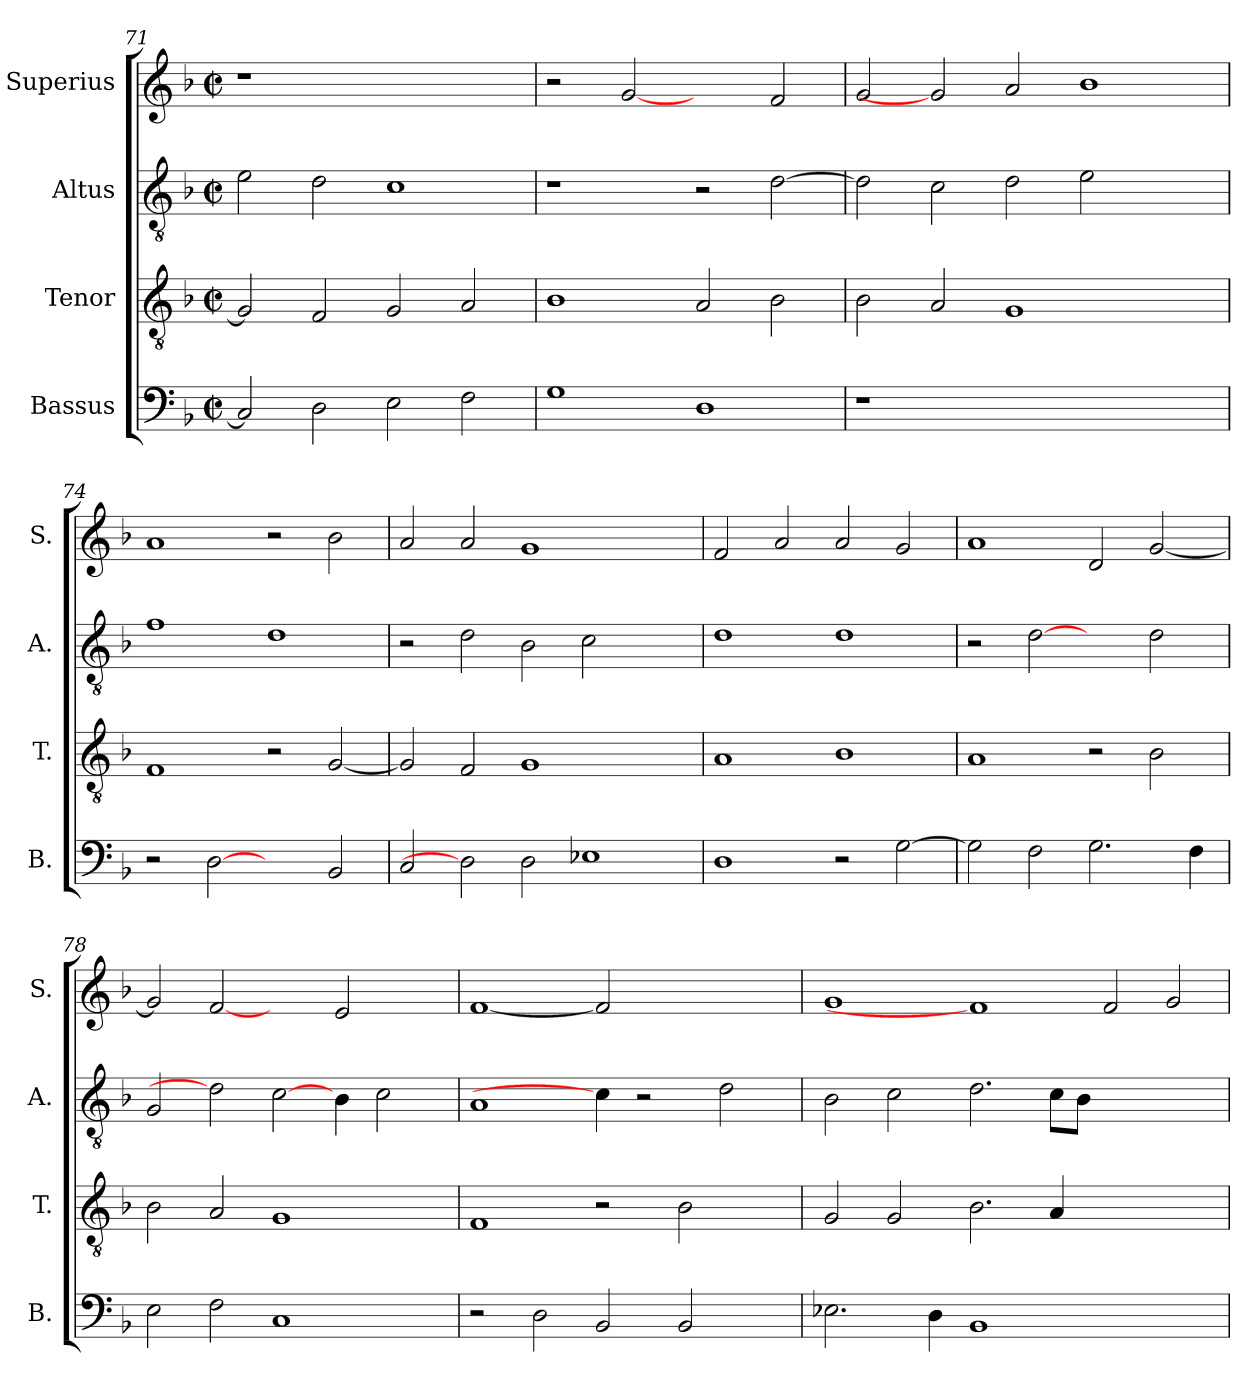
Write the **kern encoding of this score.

**kern	**kern	**kern	**kern
*part4	*part3	*part2	*part1
*staff4	*staff3	*staff2	*staff1
*I"Bassus	*I"Tenor	*I"Altus	*I"Superius
*I'B.	*I'T.	*I'A.	*I'S.
*clefF4	*clefGv2	*clefGv2	*clefG2
*	*ITrd7c12	*ITrd7c12	*
*k[b-]	*k[b-]	*k[b-]	*k[b-]
*F:	*F:	*F:	*F:
*M2/2	*M2/2	*M2/2	*M2/2
*met(c|)	*met(c|)	*met(c|)	*met(c|)
=71	=71	=71	=71
!	!	!	!LO:N:vis=1
2Ci/]	2GGi/]	2Ei\	1r
2Di\	2FFi/	2Di\	.
2Ei\	2GGi/	1Ci	1ryy
2Fi\	2AAi/	.	.
=72	=72	=72	=72
1Gi	1BB-i	1r	2r
.	.	.	[2gi
1Di	2AAi/	2r	2ryy
.	2BB-i\	[>2Di\	2fi/
!!LO:LB:g=z
=73	=73	=73	=73
!LO:N:vis=1	!	!	!
1r	2BB-i\	2Di\]	2gi/
.	2AAi/	2Ci\	2gi]
1.ryy	1GGi	2Di\	2ai/
.	.	2Ei\	1b-i
.	2ryy	2ryy	.
=74	=74	=74	=74
2r	1FFi	1Fi	1ai
[2Di	.	.	.
2ryy	2r	1Di	2r
2BB-i/	[<2GGi/	.	2b-i\
=75	=75	=75	=75
2Ci/	2GGi/]	2r	2ai/
2Di]	2FFi/	2Di\	2ai/
2Di\	1GGi	2BB-i\	1gi
1E-Xi	.	2Ci\	.
.	2ryy	2ryy	2ryy
=76	=76	=76	=76
1Di	1AAi	1Di	2fi/
.	.	.	2ai/
2r	1BB-i	1Di	2ai/
[>2Gi\	.	.	2gi/
=77	=77	=77	=77
2Gi\]	1AAi	2r	1ai
2Fi\	.	[2Di	.
2.Gi\	2r	2ryy	2di/
.	2BB-i\	2Di\	[<2gi/
4Fi\	.	.	.
!!LO:PB:g=z
=78	=78	=78	=78
2Ei\	2BB-i\	2GGi/	2gi/]
2Fi\	2AAi/	2Di]	[2fi
1Ci	1GGi	[2Ci\	2ryy
.	.	4BB-i\	2ei/
.	.	2Ci\	.
4ryy	4ryy	.	4ryy
=79	=79	=79	=79
2r	1FFi	1AAi	[1fi
2Di\	.	.	.
2BB-i/	2r	4Ci\]	2fi]
.	.	2r	.
2BB-i/	2BB-i\	.	2.ryy
.	.	2Di\	.
4ryy	4ryy	.	.
=80	=80	=80	=80
2.E-Xi\	2GGi/	2BB-i\	1gi
.	2GGi/	2Ci\	.
4Di\	.	.	.
1BB-i	2.BB-i\	2.Di\	1fi]
.	4AAi/	8Ci\L	.
.	.	8BB-i\J	.
1ryy	1ryy	1ryy	2fi/
.	.	.	2gi/
=	=	=	=
*-	*-	*-	*-
